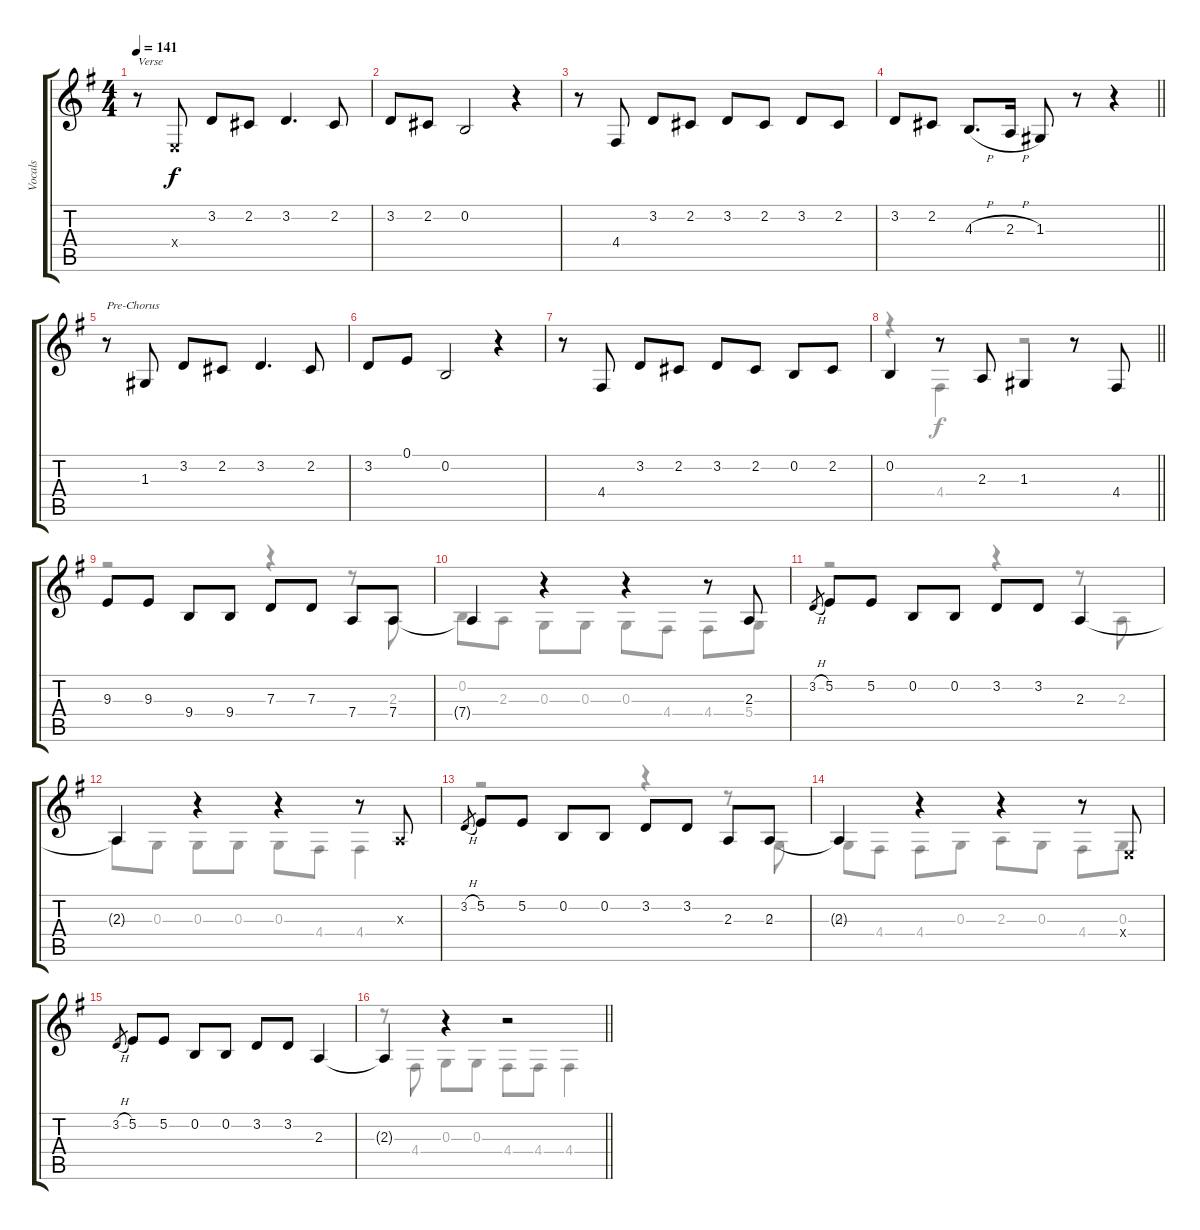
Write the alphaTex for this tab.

\track ("Vocals" "Vocals") {instrument altosax}
\staff {score tabs}
\tuning (E4 B3 G3 D3 A2 E2) {hide}
\voice
\ts (4 4)
\tempo 141
\clef g2
\ks eminor
r.8{txt "Verse" dy f} 2.4{x}.8 3.2.8 2.2.8 3.2.4{d} 2.2.8 |
3.2.8 2.2.8 0.2.2 r.4 |
r.8 4.4.8 3.2.8 2.2.8 3.2.8 2.2.8 3.2.8 2.2.8 |
\barLineRight lightlight
3.2.8 2.2.8 4.3{h}.8{d} 2.3{h}.16 1.3.8 r.8 r.4 |
r.8{txt "Pre-Chorus"} 1.3.8 3.2.8 2.2.8 3.2.4{d} 2.2.8 |
3.2.8 0.1.8 0.2.2 r.4 |
r.8 4.4.8 3.2.8 2.2.8 3.2.8 2.2.8 0.2.8 2.2.8 |
\barLineRight lightlight
0.2.4 r.8 2.3.8 1.3.4 r.8 4.4.8 |
9.3.8 9.3.8 9.4.8 9.4.8 7.3.8 7.3.8 7.4.8 7.4.8 |
7.4{t}.4 r.4 r.4 r.8 2.3.8 |
3.2{h}.8{gr} 5.2.8 5.2.8 0.2.8 0.2.8 3.2.8 3.2.8 2.3.4 |
2.3{t}.4 r.4 r.4 r.8 2.3{x}.8 |
3.2{h}.8{gr} 5.2.8 5.2.8 0.2.8 0.2.8 3.2.8 3.2.8 2.3.8 2.3.8 |
2.3{t}.4 r.4 r.4 r.8 2.4{x}.8 |
3.2{h}.8{gr} 5.2.8 5.2.8 0.2.8 0.2.8 3.2.8 3.2.8 2.3.4 |
\barLineRight lightlight
2.3{t}.4 r.4 r.2
\voice
\clef g2
\ottava regular
\simile none
\ks eminor
|
|
|
\barLineRight lightlight
|
|
|
|
\barLineRight lightlight
r.4 4.4.4 r.2 |
r.2 r.4 r.8 2.3.8 |
0.2.8 2.3.8 0.3.8 0.3.8 0.3.8 4.4.8 4.4.8 5.4.8 |
r.2 r.4 r.8 2.3.8 |
2.3.8 0.3.8 0.3.8 0.3.8 0.3.8 4.4.8 4.4.4 |
r.2 r.4 r.8 0.3.8 |
0.3.8 4.4.8 4.4.8 0.3.8 2.3.8 0.3.8 4.4.8 0.3.8 |
|
\barLineRight lightlight
r.8 4.4.8 0.3.8 0.3.8 4.4.8 4.4.8 4.4.4
